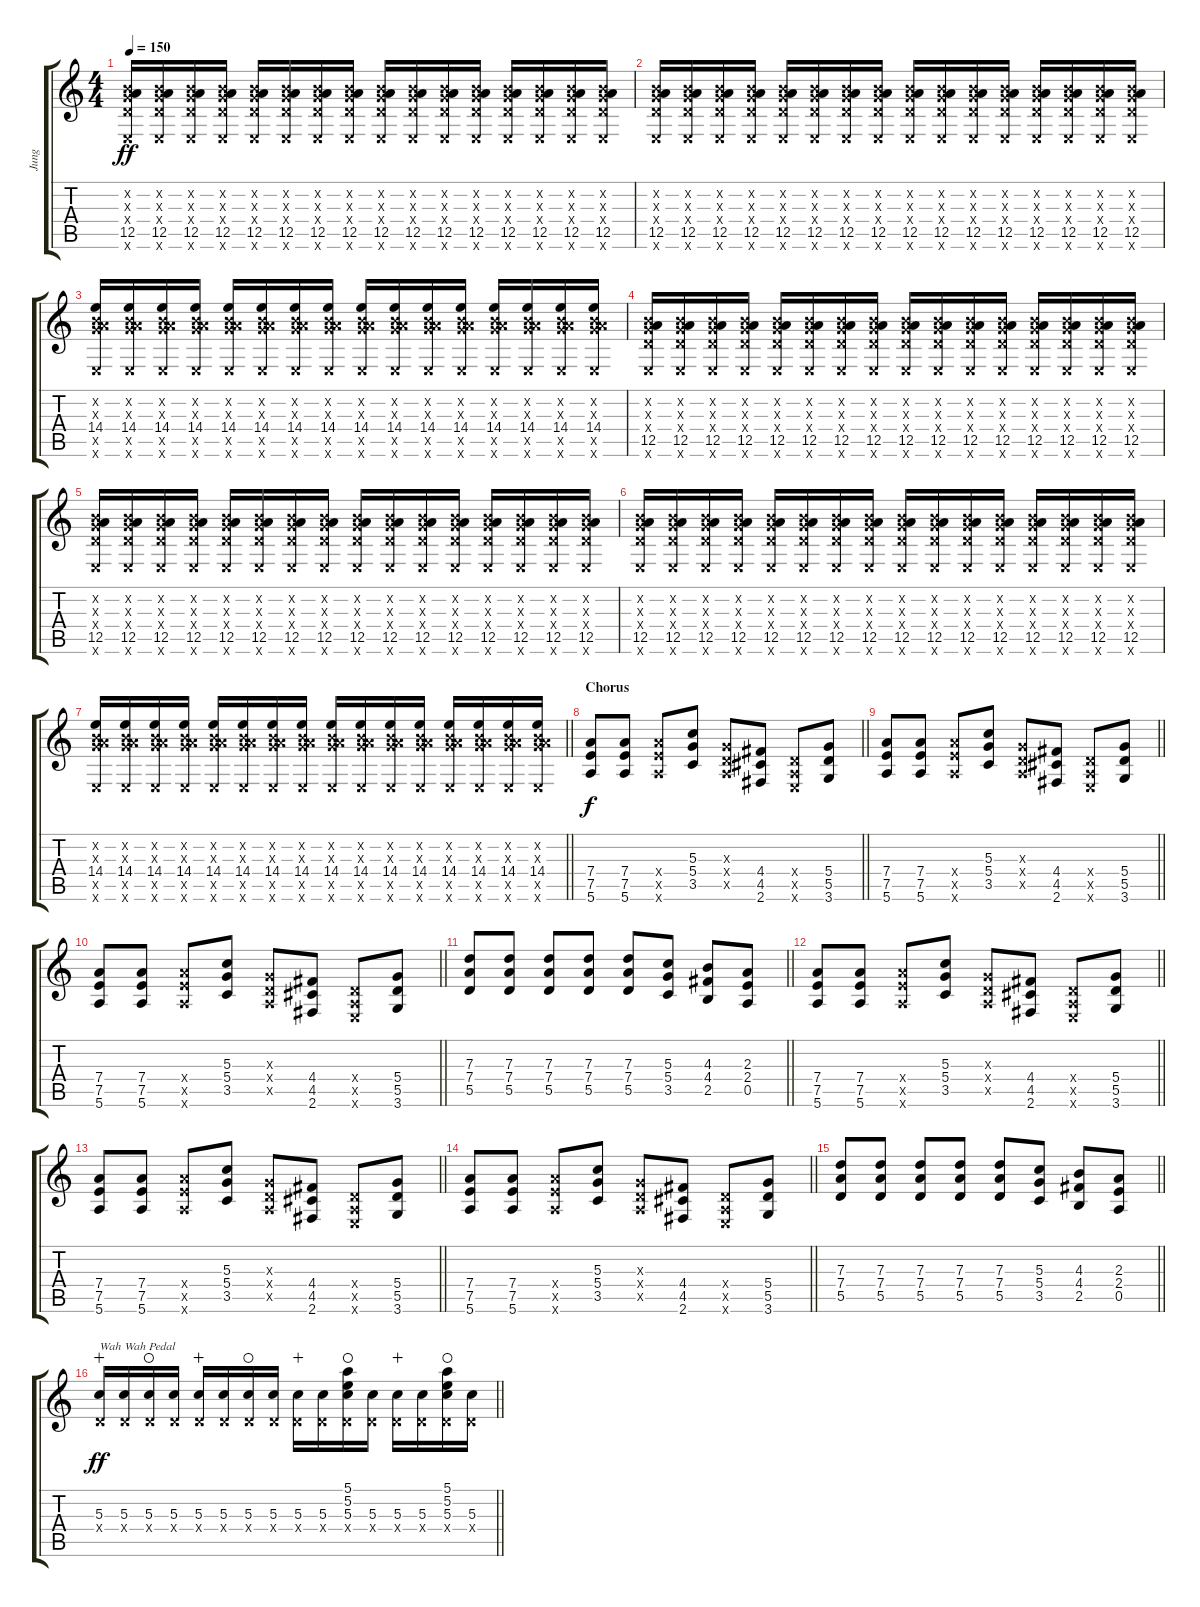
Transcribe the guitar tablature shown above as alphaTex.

\track ("Jung" "Jung") {instrument overdrivenguitar}
\staff {score tabs}
\tuning (E4 B3 G3 D3 A2 E2) {hide}
\ts (4 4)
\tempo 150
\clef g2
\ks c
(0.2{x} 0.3{x} 0.4{x} 12.5 0.6{x}).16{dy ff} (0.2{x} 0.3{x} 0.4{x} 12.5 0.6{x}).16 (0.2{x} 0.3{x} 0.4{x} 12.5 0.6{x}).16 (0.2{x} 0.3{x} 0.4{x} 12.5 0.6{x}).16 (0.2{x} 0.3{x} 0.4{x} 12.5 0.6{x}).16 (0.2{x} 0.3{x} 0.4{x} 12.5 0.6{x}).16 (0.2{x} 0.3{x} 0.4{x} 12.5 0.6{x}).16 (0.2{x} 0.3{x} 0.4{x} 12.5 0.6{x}).16 (0.2{x} 0.3{x} 0.4{x} 12.5 0.6{x}).16 (0.2{x} 0.3{x} 0.4{x} 12.5 0.6{x}).16 (0.2{x} 0.3{x} 0.4{x} 12.5 0.6{x}).16 (0.2{x} 0.3{x} 0.4{x} 12.5 0.6{x}).16 (0.2{x} 0.3{x} 0.4{x} 12.5 0.6{x}).16 (0.2{x} 0.3{x} 0.4{x} 12.5 0.6{x}).16 (0.2{x} 0.3{x} 0.4{x} 12.5 0.6{x}).16 (0.2{x} 0.3{x} 0.4{x} 12.5 0.6{x}).16 |
(0.2{x} 0.3{x} 0.4{x} 12.5 0.6{x}).16 (0.2{x} 0.3{x} 0.4{x} 12.5 0.6{x}).16 (0.2{x} 0.3{x} 0.4{x} 12.5 0.6{x}).16 (0.2{x} 0.3{x} 0.4{x} 12.5 0.6{x}).16 (0.2{x} 0.3{x} 0.4{x} 12.5 0.6{x}).16 (0.2{x} 0.3{x} 0.4{x} 12.5 0.6{x}).16 (0.2{x} 0.3{x} 0.4{x} 12.5 0.6{x}).16 (0.2{x} 0.3{x} 0.4{x} 12.5 0.6{x}).16 (0.2{x} 0.3{x} 0.4{x} 12.5 0.6{x}).16 (0.2{x} 0.3{x} 0.4{x} 12.5 0.6{x}).16 (0.2{x} 0.3{x} 0.4{x} 12.5 0.6{x}).16 (0.2{x} 0.3{x} 0.4{x} 12.5 0.6{x}).16 (0.2{x} 0.3{x} 0.4{x} 12.5 0.6{x}).16 (0.2{x} 0.3{x} 0.4{x} 12.5 0.6{x}).16 (0.2{x} 0.3{x} 0.4{x} 12.5 0.6{x}).16 (0.2{x} 0.3{x} 0.4{x} 12.5 0.6{x}).16 |
(0.2{x} 0.3{x} 14.4 12.5{x} 0.6{x}).16 (0.2{x} 0.3{x} 14.4 12.5{x} 0.6{x}).16 (0.2{x} 0.3{x} 14.4 12.5{x} 0.6{x}).16 (0.2{x} 0.3{x} 14.4 12.5{x} 0.6{x}).16 (0.2{x} 0.3{x} 14.4 12.5{x} 0.6{x}).16 (0.2{x} 0.3{x} 14.4 12.5{x} 0.6{x}).16 (0.2{x} 0.3{x} 14.4 12.5{x} 0.6{x}).16 (0.2{x} 0.3{x} 14.4 12.5{x} 0.6{x}).16 (0.2{x} 0.3{x} 14.4 12.5{x} 0.6{x}).16 (0.2{x} 0.3{x} 14.4 12.5{x} 0.6{x}).16 (0.2{x} 0.3{x} 14.4 12.5{x} 0.6{x}).16 (0.2{x} 0.3{x} 14.4 12.5{x} 0.6{x}).16 (0.2{x} 0.3{x} 14.4 12.5{x} 0.6{x}).16 (0.2{x} 0.3{x} 14.4 12.5{x} 0.6{x}).16 (0.2{x} 0.3{x} 14.4 12.5{x} 0.6{x}).16 (0.2{x} 0.3{x} 14.4 12.5{x} 0.6{x}).16 |
(0.2{x} 0.3{x} 0.4{x} 12.5 0.6{x}).16 (0.2{x} 0.3{x} 0.4{x} 12.5 0.6{x}).16 (0.2{x} 0.3{x} 0.4{x} 12.5 0.6{x}).16 (0.2{x} 0.3{x} 0.4{x} 12.5 0.6{x}).16 (0.2{x} 0.3{x} 0.4{x} 12.5 0.6{x}).16 (0.2{x} 0.3{x} 0.4{x} 12.5 0.6{x}).16 (0.2{x} 0.3{x} 0.4{x} 12.5 0.6{x}).16 (0.2{x} 0.3{x} 0.4{x} 12.5 0.6{x}).16 (0.2{x} 0.3{x} 0.4{x} 12.5 0.6{x}).16 (0.2{x} 0.3{x} 0.4{x} 12.5 0.6{x}).16 (0.2{x} 0.3{x} 0.4{x} 12.5 0.6{x}).16 (0.2{x} 0.3{x} 0.4{x} 12.5 0.6{x}).16 (0.2{x} 0.3{x} 0.4{x} 12.5 0.6{x}).16 (0.2{x} 0.3{x} 0.4{x} 12.5 0.6{x}).16 (0.2{x} 0.3{x} 0.4{x} 12.5 0.6{x}).16 (0.2{x} 0.3{x} 0.4{x} 12.5 0.6{x}).16 |
(0.2{x} 0.3{x} 0.4{x} 12.5 0.6{x}).16 (0.2{x} 0.3{x} 0.4{x} 12.5 0.6{x}).16 (0.2{x} 0.3{x} 0.4{x} 12.5 0.6{x}).16 (0.2{x} 0.3{x} 0.4{x} 12.5 0.6{x}).16 (0.2{x} 0.3{x} 0.4{x} 12.5 0.6{x}).16 (0.2{x} 0.3{x} 0.4{x} 12.5 0.6{x}).16 (0.2{x} 0.3{x} 0.4{x} 12.5 0.6{x}).16 (0.2{x} 0.3{x} 0.4{x} 12.5 0.6{x}).16 (0.2{x} 0.3{x} 0.4{x} 12.5 0.6{x}).16 (0.2{x} 0.3{x} 0.4{x} 12.5 0.6{x}).16 (0.2{x} 0.3{x} 0.4{x} 12.5 0.6{x}).16 (0.2{x} 0.3{x} 0.4{x} 12.5 0.6{x}).16 (0.2{x} 0.3{x} 0.4{x} 12.5 0.6{x}).16 (0.2{x} 0.3{x} 0.4{x} 12.5 0.6{x}).16 (0.2{x} 0.3{x} 0.4{x} 12.5 0.6{x}).16 (0.2{x} 0.3{x} 0.4{x} 12.5 0.6{x}).16 |
(0.2{x} 0.3{x} 0.4{x} 12.5 0.6{x}).16 (0.2{x} 0.3{x} 0.4{x} 12.5 0.6{x}).16 (0.2{x} 0.3{x} 0.4{x} 12.5 0.6{x}).16 (0.2{x} 0.3{x} 0.4{x} 12.5 0.6{x}).16 (0.2{x} 0.3{x} 0.4{x} 12.5 0.6{x}).16 (0.2{x} 0.3{x} 0.4{x} 12.5 0.6{x}).16 (0.2{x} 0.3{x} 0.4{x} 12.5 0.6{x}).16 (0.2{x} 0.3{x} 0.4{x} 12.5 0.6{x}).16 (0.2{x} 0.3{x} 0.4{x} 12.5 0.6{x}).16 (0.2{x} 0.3{x} 0.4{x} 12.5 0.6{x}).16 (0.2{x} 0.3{x} 0.4{x} 12.5 0.6{x}).16 (0.2{x} 0.3{x} 0.4{x} 12.5 0.6{x}).16 (0.2{x} 0.3{x} 0.4{x} 12.5 0.6{x}).16 (0.2{x} 0.3{x} 0.4{x} 12.5 0.6{x}).16 (0.2{x} 0.3{x} 0.4{x} 12.5 0.6{x}).16 (0.2{x} 0.3{x} 0.4{x} 12.5 0.6{x}).16 |
\barLineRight lightlight
(0.2{x} 0.3{x} 14.4 12.5{x} 0.6{x}).16 (0.2{x} 0.3{x} 14.4 12.5{x} 0.6{x}).16 (0.2{x} 0.3{x} 14.4 12.5{x} 0.6{x}).16 (0.2{x} 0.3{x} 14.4 12.5{x} 0.6{x}).16 (0.2{x} 0.3{x} 14.4 12.5{x} 0.6{x}).16 (0.2{x} 0.3{x} 14.4 12.5{x} 0.6{x}).16 (0.2{x} 0.3{x} 14.4 12.5{x} 0.6{x}).16 (0.2{x} 0.3{x} 14.4 12.5{x} 0.6{x}).16 (0.2{x} 0.3{x} 14.4 12.5{x} 0.6{x}).16 (0.2{x} 0.3{x} 14.4 12.5{x} 0.6{x}).16 (0.2{x} 0.3{x} 14.4 12.5{x} 0.6{x}).16 (0.2{x} 0.3{x} 14.4 12.5{x} 0.6{x}).16 (0.2{x} 0.3{x} 14.4 12.5{x} 0.6{x}).16 (0.2{x} 0.3{x} 14.4 12.5{x} 0.6{x}).16 (0.2{x} 0.3{x} 14.4 12.5{x} 0.6{x}).16 (0.2{x} 0.3{x} 14.4 12.5{x} 0.6{x}).16 |
\section ("" "Chorus")
\barLineRight lightlight
(7.4 7.5 5.6).8{dy f} (7.4 7.5 5.6).8 (7.4{x} 7.5{x} 5.6{x}).8 (5.3 5.4 3.5).8 (0.3{x} 0.4{x} 0.5{x}).8 (4.4 4.5 2.6).8 (0.4{x} 0.5{x} 0.6{x}).8 (5.4 5.5 3.6).8 |
\barLineRight lightlight
(7.4 7.5 5.6).8 (7.4 7.5 5.6).8 (7.4{x} 7.5{x} 5.6{x}).8 (5.3 5.4 3.5).8 (0.3{x} 0.4{x} 0.5{x}).8 (4.4 4.5 2.6).8 (0.4{x} 0.5{x} 0.6{x}).8 (5.4 5.5 3.6).8 |
\barLineRight lightlight
(7.4 7.5 5.6).8 (7.4 7.5 5.6).8 (7.4{x} 7.5{x} 5.6{x}).8 (5.3 5.4 3.5).8 (0.3{x} 0.4{x} 0.5{x}).8 (4.4 4.5 2.6).8 (0.4{x} 0.5{x} 0.6{x}).8 (5.4 5.5 3.6).8 |
\barLineRight lightlight
(7.3 7.4 5.5).8 (7.3 7.4 5.5).8 (7.3 7.4 5.5).8 (7.3 7.4 5.5).8 (7.3 7.4 5.5).8 (5.3 5.4 3.5).8 (4.3 4.4 2.5).8 (2.3 2.4 0.5).8 |
\barLineRight lightlight
(7.4 7.5 5.6).8 (7.4 7.5 5.6).8 (7.4{x} 7.5{x} 5.6{x}).8 (5.3 5.4 3.5).8 (0.3{x} 0.4{x} 0.5{x}).8 (4.4 4.5 2.6).8 (0.4{x} 0.5{x} 0.6{x}).8 (5.4 5.5 3.6).8 |
\barLineRight lightlight
(7.4 7.5 5.6).8 (7.4 7.5 5.6).8 (7.4{x} 7.5{x} 5.6{x}).8 (5.3 5.4 3.5).8 (0.3{x} 0.4{x} 0.5{x}).8 (4.4 4.5 2.6).8 (0.4{x} 0.5{x} 0.6{x}).8 (5.4 5.5 3.6).8 |
\barLineRight lightlight
(7.4 7.5 5.6).8 (7.4 7.5 5.6).8 (7.4{x} 7.5{x} 5.6{x}).8 (5.3 5.4 3.5).8 (0.3{x} 0.4{x} 0.5{x}).8 (4.4 4.5 2.6).8 (0.4{x} 0.5{x} 0.6{x}).8 (5.4 5.5 3.6).8 |
\barLineRight lightlight
(7.3 7.4 5.5).8 (7.3 7.4 5.5).8 (7.3 7.4 5.5).8 (7.3 7.4 5.5).8 (7.3 7.4 5.5).8 (5.3 5.4 3.5).8 (4.3 4.4 2.5).8 (2.3 2.4 0.5).8 |
\barLineRight lightlight
(5.3 0.4{x}).16{txt "Wah Wah Pedal" dy ff wahc} (5.3 0.4{x}).16 (5.3 0.4{x}).16{waho} (5.3 0.4{x}).16 (5.3 0.4{x}).16{wahc} (5.3 0.4{x}).16 (5.3 0.4{x}).16{waho} (5.3 0.4{x}).16 (5.3 0.4{x}).16{wahc} (5.3 0.4{x}).16 (5.1 5.2 5.3 0.4{x}).16{waho} (5.3 0.4{x}).16 (5.3 0.4{x}).16{wahc} (5.3 0.4{x}).16 (5.1 5.2 5.3 0.4{x}).16{waho} (5.3 0.4{x}).16
